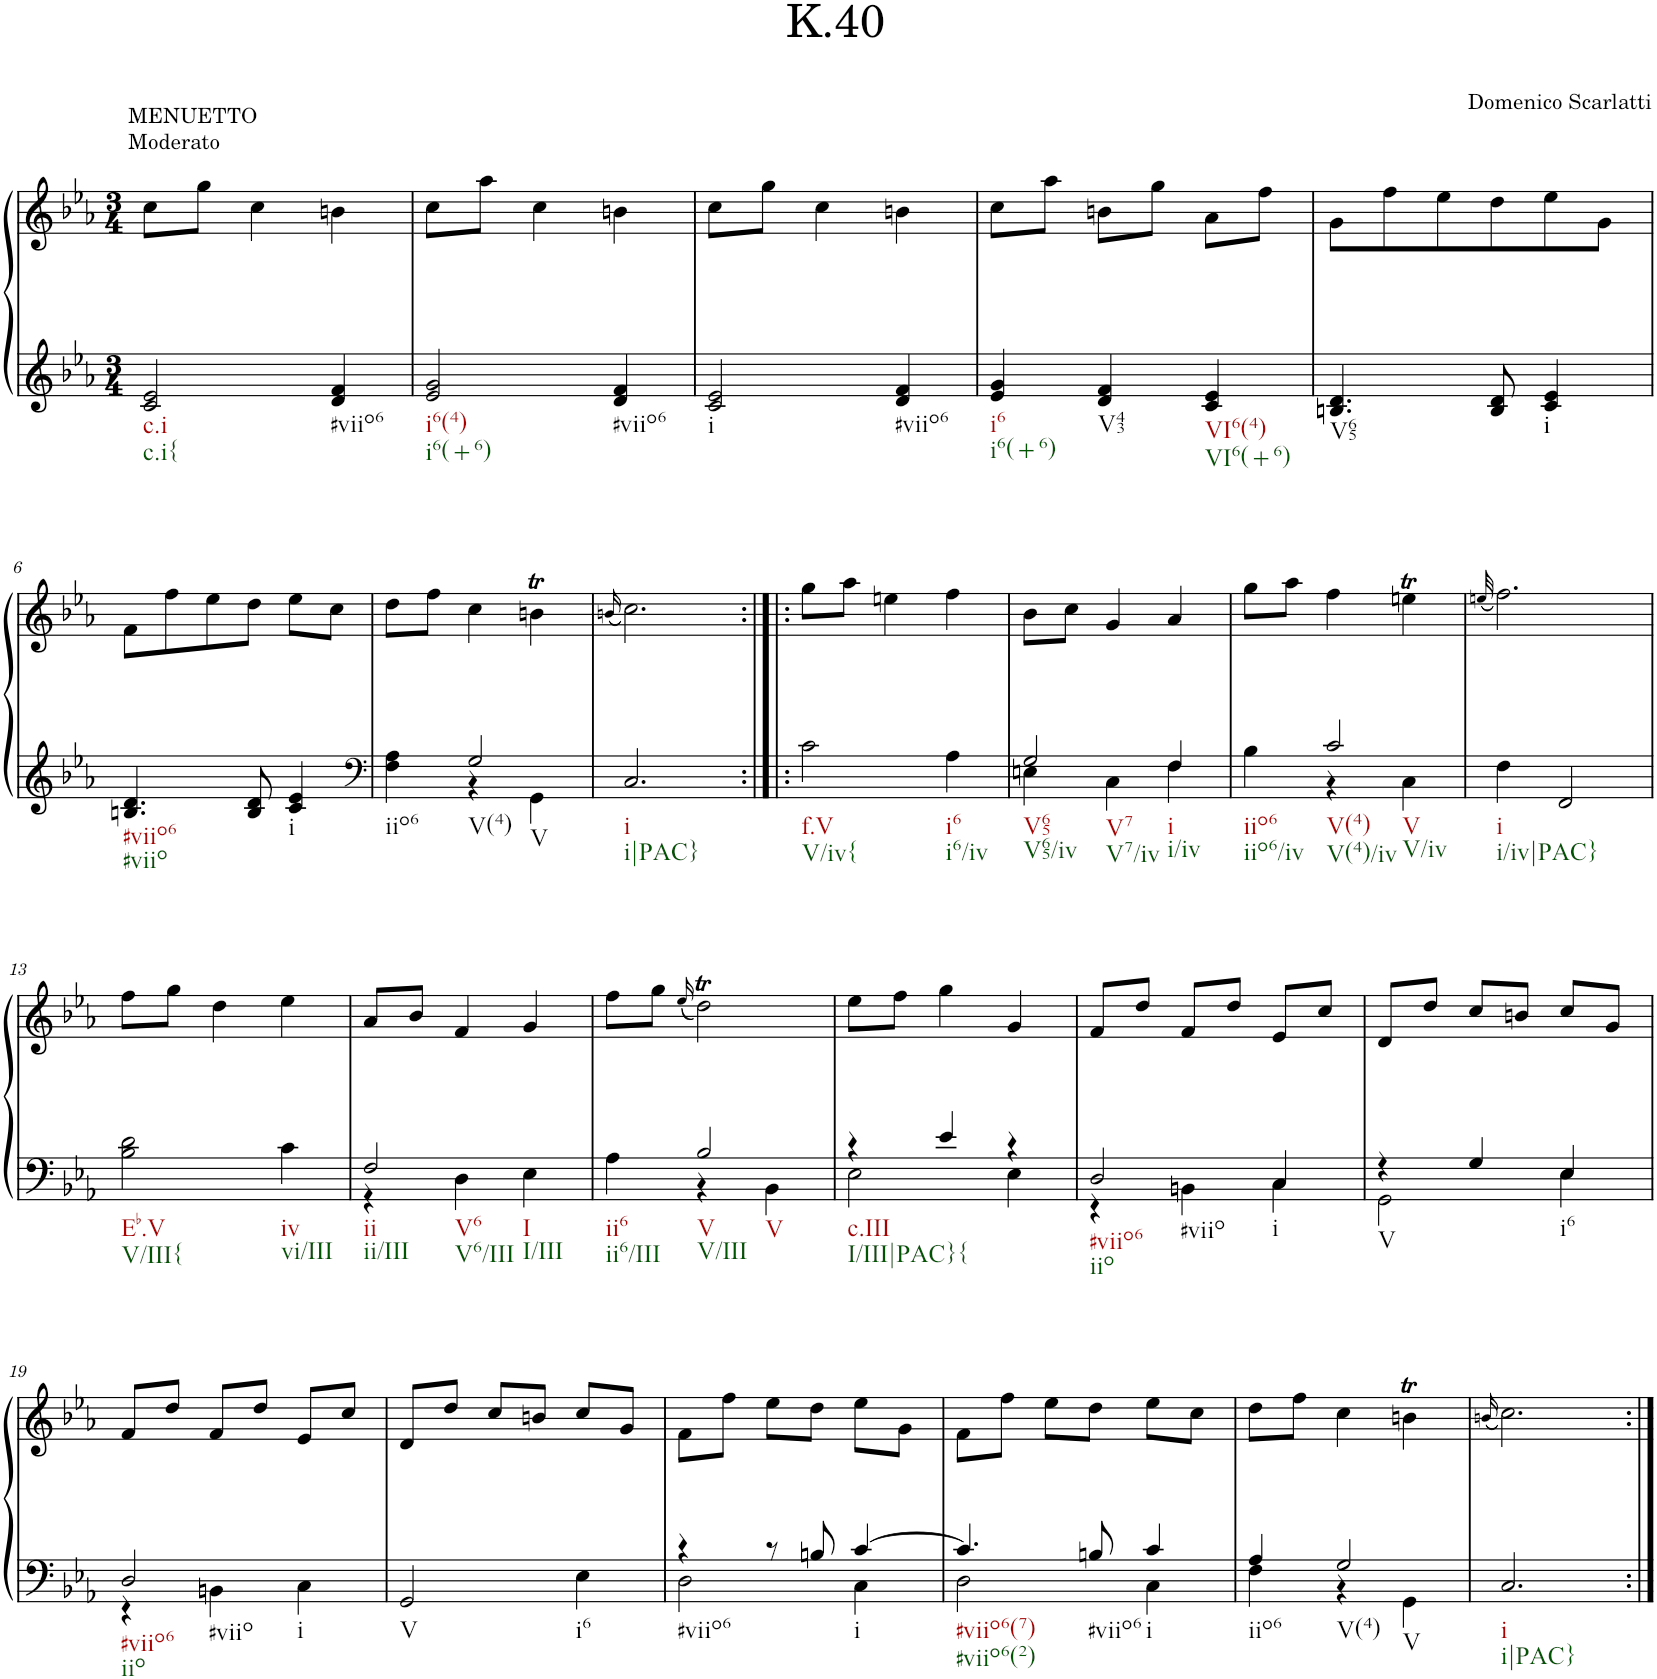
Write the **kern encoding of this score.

**kern	**kern
*part1	*part1
*staff2	*staff1
*I"Piano	*
*I'Pno.	*
*clefG2	*clefG2
*k[b-e-a-]	*k[b-e-a-]
*M3/4	*M3/4
=1	=1
!	!LO:TX:a:t=MENUETTO
!	!LO:TX:a:t=Moderato
!LO:TX:b:t=c.i	!
!LO:TX:b:t=c.i{	!
2c/ 2e-/	8cc\L
.	8gg\J
.	4cc\
!LO:TX:b:t=#viio6	!
4d/ 4f/	4bn\
=2	=2
!LO:TX:b:t=i6(4)	!
!LO:TX:b:t=i6(+6)	!
2e-/ 2g/	8cc\L
.	8aa-\J
.	4cc\
!LO:TX:b:t=#viio6	!
4d/ 4f/	4bn\
=3	=3
!LO:TX:b:t=i	!
2c/ 2e-/	8cc\L
.	8gg\J
.	4cc\
!LO:TX:b:t=#viio6	!
4d/ 4f/	4bn\
=4	=4
!LO:TX:b:t=i6	!
!LO:TX:b:t=i6(+6)	!
4e-/ 4g/	8cc\L
.	8aa-\J
!LO:TX:b:t=V43	!
4d/ 4f/	8bn\L
.	8gg\J
!LO:TX:b:t=VI6(4)	!
!LO:TX:b:t=VI6(+6)	!
4c/ 4e-/	8a-\L
.	8ff\J
=5	=5
!LO:TX:b:t=V65	!
4.Bn/ 4.d/	8g\L
.	8ff\
.	8ee-\
8B/ 8d/	8dd\
!LO:TX:b:t=i	!
4c/ 4e-/	8ee-\
.	8g\J
!!LO:LB:g=z
=6	=6
!LO:TX:b:t=#viio6	!
!LO:TX:b:t=#viio	!
4.Bn/ 4.d/	8f\L
.	8ff\
.	8ee-\
8B/ 8d/	8dd\J
!LO:TX:b:t=i	!
4c/ 4e-/	8ee-\L
.	8cc\J
=7	=7
*clefF4	*
*^	*
!LO:TX:b:t=iio6	!	!
4F\ 4A-\	4ryy	8dd\L
.	.	8ff\J
!LO:TX:b:t=V(4)	!	!
!LO:TX:b:t=V	!	!
2G/	4r	4cc\
.	4GG\	4bnt\
*v	*v	*
=8	=8
.	(16qbn/
!LO:TX:b:t=i	!
!LO:TX:b:t=i|PAC}	!
2.C/	2.cc\)
=9:|!|:	=9:|!|:
!LO:TX:b:t=f.V	!
!LO:TX:b:t=V/iv{	!
2c\	8gg\L
.	8aa-\J
.	4een\
!LO:TX:b:t=i6	!
!LO:TX:b:t=i6/iv	!
4A-\	4ff\
=10	=10
*^	*
!LO:TX:b:t=V65	!	!
!LO:TX:b:t=V65/iv	!	!
!LO:TX:b:t=V7	!	!
!LO:TX:b:t=V7/iv	!	!
2G/	4En\	8b-\L
.	.	8cc\J
.	4C\	4g/
!LO:TX:b:t=i	!	!
!LO:TX:b:t=i/iv	!	!
4F/	4F\	4a-/
=11	=11	=11
!LO:TX:b:t=iio6	!	!
!LO:TX:b:t=iio6/iv	!	!
4B-\	4ryy	8gg\L
.	.	8aa-\J
!LO:TX:b:t=V(4)	!	!
!LO:TX:b:t=V(4)/iv	!	!
!LO:TX:b:t=V	!	!
!LO:TX:b:t=V/iv	!	!
2c/	4r	4ff\
.	4C\	4eent\
*v	*v	*
=12	=12
.	(32qeen/
!LO:TX:b:t=i	!
!LO:TX:b:t=i/iv|PAC}	!
4F\	2.ff\)
2FF/	.
!!LO:LB:g=z
=13	=13
!LO:TX:b:t=Eb.V	!
!LO:TX:b:t=V/III{	!
2B-\ 2d\	8ff\L
.	8gg\J
.	4dd\
!LO:TX:b:t=iv	!
!LO:TX:b:t=vi/III	!
4c\	4ee-\
=14	=14
*^	*
!LO:TX:b:t=ii	!	!
!LO:TX:b:t=ii/III	!	!
!LO:TX:b:t=V6	!	!
!LO:TX:b:t=V6/III	!	!
2F/	4r	8a-/L
.	.	8b-/J
.	4D\	4f/
!LO:TX:b:t=I	!	!
!LO:TX:b:t=I/III	!	!
4E-\	4ryy	4g/
=15	=15	=15
!LO:TX:b:t=ii6	!	!
!LO:TX:b:t=ii6/III	!	!
4A-\	4ryy	8ff\L
.	.	8gg\J
.	.	(16qee-/
!LO:TX:b:t=V	!	!
!LO:TX:b:t=V/III	!	!
!LO:TX:b:t=V	!	!
2B-/	4r	2ddt\)
.	4BB-\	.
=16	=16	=16
!LO:TX:b:t=c.III	!	!
!LO:TX:b:t=I/III|PAC}{	!	!
4r	2E-\	8ee-\L
.	.	8ff\J
4e-/	.	4gg\
4r	4E-\	4g/
=17	=17	=17
!LO:TX:b:t=#viio6	!	!
!LO:TX:b:t=iio	!	!
!LO:TX:b:t=#viio	!	!
2D/	4r	8f/L
.	.	8dd/J
.	4BBn\	8f/L
.	.	8dd/J
!LO:TX:b:t=i	!	!
4C/	4C\	8e-/L
.	.	8cc/J
=18	=18	=18
!LO:TX:b:t=V	!	!
4r	2GG\	8d/L
.	.	8dd/J
4G/	.	8cc/L
.	.	8bn/J
!LO:TX:b:t=i6	!	!
4E-/	4E-\	8cc/L
.	.	8g/J
!!LO:LB:g=z
=19	=19	=19
!LO:TX:b:t=#viio6	!	!
!LO:TX:b:t=iio	!	!
!LO:TX:b:t=#viio	!	!
2D/	4r	8f/L
.	.	8dd/J
.	4BBn\	8f/L
.	.	8dd/J
!LO:TX:b:t=i	!	!
4C\	4ryy	8e-/L
.	.	8cc/J
*v	*v	*
=20	=20
!LO:TX:b:t=V	!
2GG/	8d/L
.	8dd/J
.	8cc/L
.	8bn/J
!LO:TX:b:t=i6	!
4E-\	8cc/L
.	8g/J
=21	=21
*^	*
!LO:TX:b:t=#viio6	!	!
4r	2D\	8f\L
.	.	8ff\J
8r	.	8ee-\L
8Bn/	.	8dd\J
!LO:TX:b:t=i	!	!
[4c/	4C\	8ee-\L
.	.	8g\J
=22	=22	=22
!LO:TX:b:t=#viio6(7)	!	!
!LO:TX:b:t=#viio6(2)	!	!
4.c/]	2D\	8f\L
.	.	8ff\J
.	.	8ee-\L
!LO:TX:b:t=#viio6	!	!
8Bn/	.	8dd\J
!LO:TX:b:t=i	!	!
4c/	4C\	8ee-\L
.	.	8cc\J
=23	=23	=23
!LO:TX:b:t=iio6	!	!
4A-/	4F\	8dd\L
.	.	8ff\J
!LO:TX:b:t=V(4)	!	!
!LO:TX:b:t=V	!	!
2G/	4r	4cc\
.	4GG\	4bnt\
*v	*v	*
=24	=24
.	(16qbn/
!LO:TX:b:t=i	!
!LO:TX:b:t=i|PAC}	!
2.C/	2.cc\)
=:|!	=:|!
*-	*-
